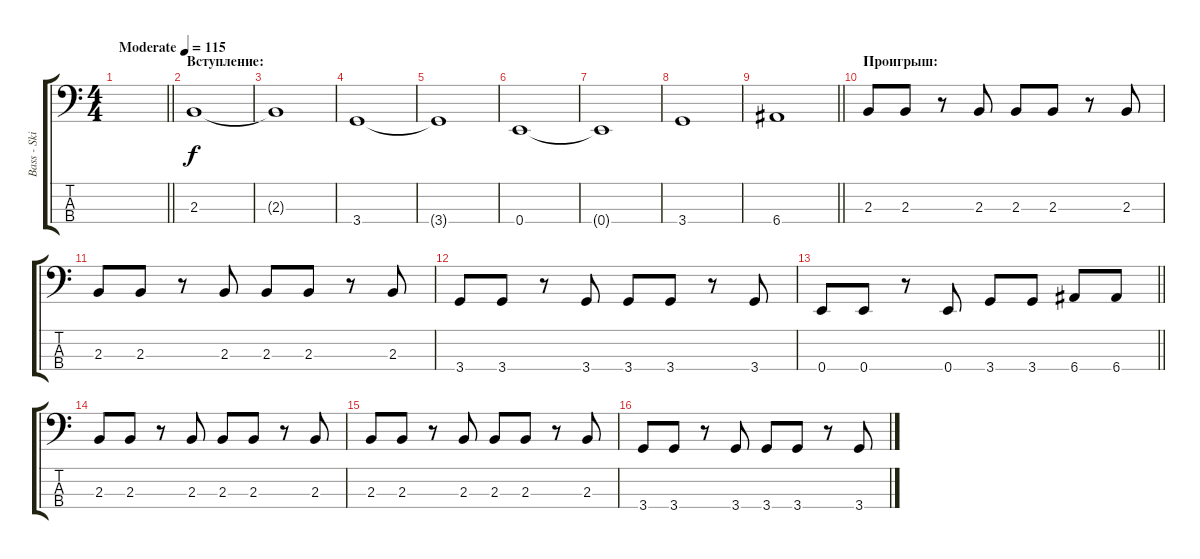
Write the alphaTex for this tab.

\track ("Bass - Skinny" "Bass - Ski") {instrument electricbassfinger}
\staff {score tabs}
\tuning (G2 D2 A1 E1) {hide}
\ts (4 4)
\tempo (115 "Moderate")
\clef f4
\barLineRight lightlight
\ks c
|
\section ("" "Вступление:")
2.3.1 |
2.3{t}.1 |
3.4.1 |
3.4{t}.1 |
0.4.1 |
0.4{t}.1 |
3.4.1 |
\barLineRight lightlight
6.4.1 |
\section ("" "Проигрыш:")
2.3.8 2.3.8 r.8 2.3.8 2.3.8 2.3.8 r.8 2.3.8 |
2.3.8 2.3.8 r.8 2.3.8 2.3.8 2.3.8 r.8 2.3.8 |
3.4.8 3.4.8 r.8 3.4.8 3.4.8 3.4.8 r.8 3.4.8 |
\barLineRight lightlight
0.4.8 0.4.8 r.8 0.4.8 3.4.8 3.4.8 6.4.8 6.4.8 |
2.3.8 2.3.8 r.8 2.3.8 2.3.8 2.3.8 r.8 2.3.8 |
2.3.8 2.3.8 r.8 2.3.8 2.3.8 2.3.8 r.8 2.3.8 |
3.4.8 3.4.8 r.8 3.4.8 3.4.8 3.4.8 r.8 3.4.8
